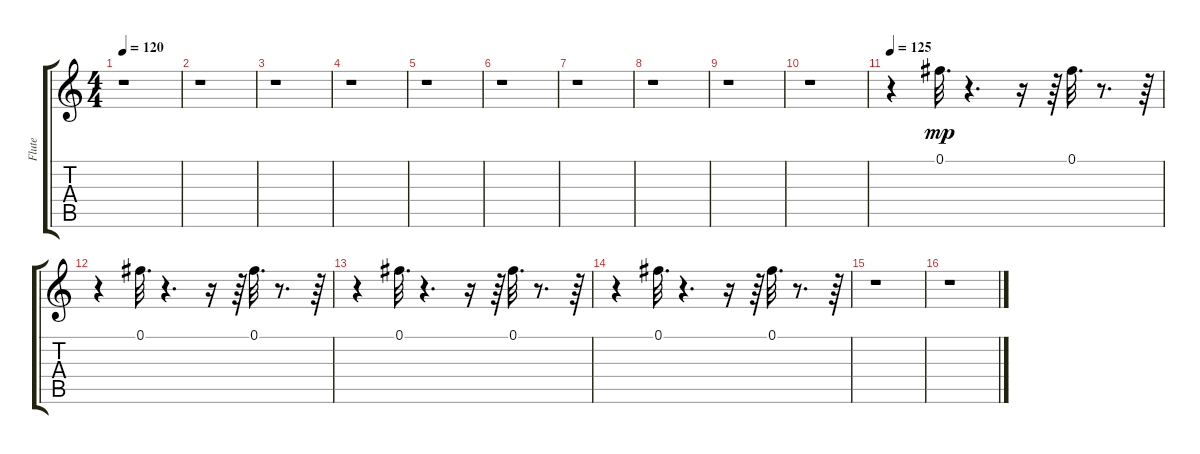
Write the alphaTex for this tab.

\track ("Flute" "Flute") {instrument flute}
\staff {score tabs}
\tuning (Gb5 Gb5 Gb5 Gb5 Gb5 Gb5) {hide}
\ts (4 4)
\tempo 120
\clef g2
\ks c
r.1{dy mp} |
r.1 |
r.1 |
r.1 |
r.1 |
r.1 |
r.1 |
r.1 |
r.1 |
r.1 |
\tempo 125
r.4 0.1.32{d} r.4{d} r.16 r.64 0.1.32{d} r.8{d} r.64 |
r.4 0.1.32{d} r.4{d} r.16 r.64 0.1.32{d} r.8{d} r.64 |
r.4 0.1.32{d} r.4{d} r.16 r.64 0.1.32{d} r.8{d} r.64 |
r.4 0.1.32{d} r.4{d} r.16 r.64 0.1.32{d} r.8{d} r.64 |
r.1 |
r.1
